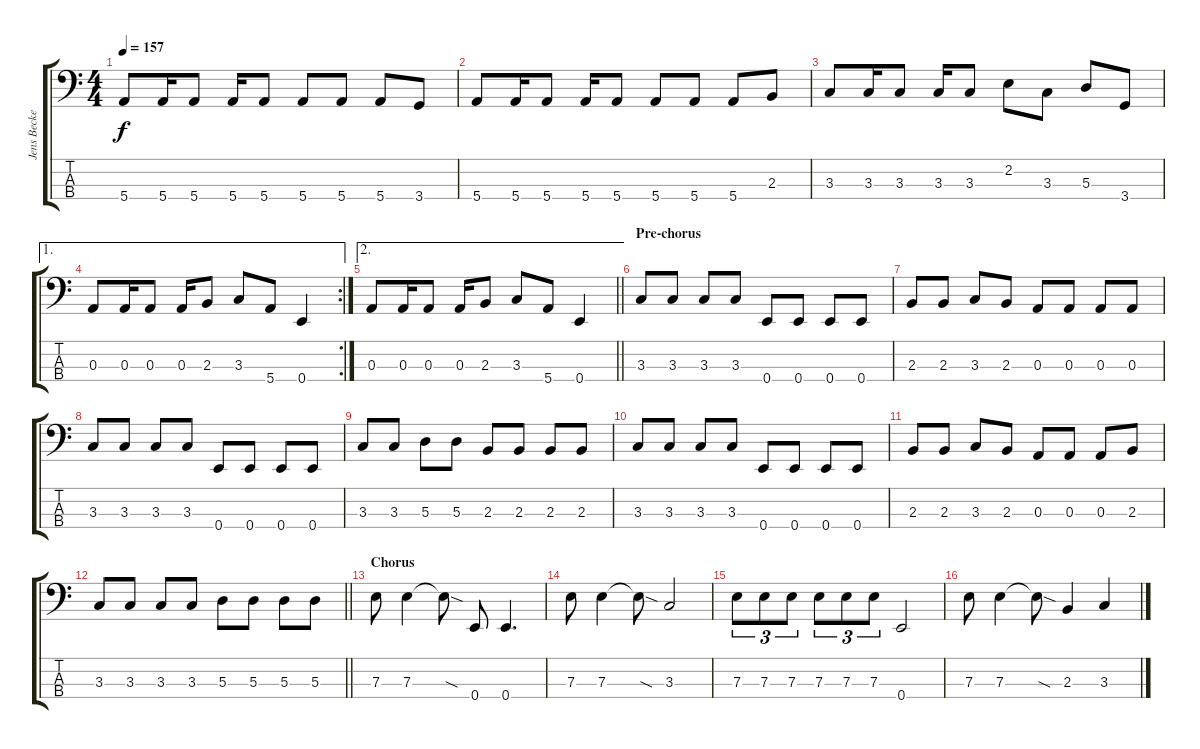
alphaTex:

\track ("Jens Becker" "Jens Becke") {instrument electricbasspick}
\staff {score tabs}
\tuning (G2 D2 A1 E1) {hide}
\ts (4 4)
\tempo 157
\clef f4
\ks c
5.4.8{dy f} 5.4.16 5.4.8 5.4.16 5.4.8 5.4.8 5.4.8 5.4.8 3.4.8 |
5.4.8 5.4.16 5.4.8 5.4.16 5.4.8 5.4.8 5.4.8 5.4.8 2.3.8 |
3.3.8 3.3.16 3.3.8 3.3.16 3.3.8 2.2.8 3.3.8 5.3.8 3.4.8 |
\ae 1
\rc 2
0.3.8 0.3.16 0.3.8 0.3.16 2.3.8 3.3.8 5.4.8 0.4.4 |
\ae 2
\barLineRight lightlight
0.3.8 0.3.16 0.3.8 0.3.16 2.3.8 3.3.8 5.4.8 0.4.4 |
\section ("" "Pre-chorus")
3.3.8 3.3.8 3.3.8 3.3.8 0.4.8 0.4.8 0.4.8 0.4.8 |
2.3.8 2.3.8 3.3.8 2.3.8 0.3.8 0.3.8 0.3.8 0.3.8 |
3.3.8 3.3.8 3.3.8 3.3.8 0.4.8 0.4.8 0.4.8 0.4.8 |
3.3.8 3.3.8 5.3.8 5.3.8 2.3.8 2.3.8 2.3.8 2.3.8 |
3.3.8 3.3.8 3.3.8 3.3.8 0.4.8 0.4.8 0.4.8 0.4.8 |
2.3.8 2.3.8 3.3.8 2.3.8 0.3.8 0.3.8 0.3.8 2.3.8 |
\barLineRight lightlight
3.3.8 3.3.8 3.3.8 3.3.8 5.3.8 5.3.8 5.3.8 5.3.8 |
\section ("" "Chorus")
7.3.8 7.3.4 7.3{sod t}.8 0.4.8 0.4.4{d} |
7.3.8 7.3.4 7.3{sod t}.8 3.3.2 |
7.3.8{tu (3 2)} 7.3.8{tu (3 2)} 7.3.8{tu (3 2)} 7.3.8{tu (3 2)} 7.3.8{tu (3 2)} 7.3.8{tu (3 2)} 0.4.2 |
7.3.8 7.3.4 7.3{sod t}.8 2.3.4 3.3.4
